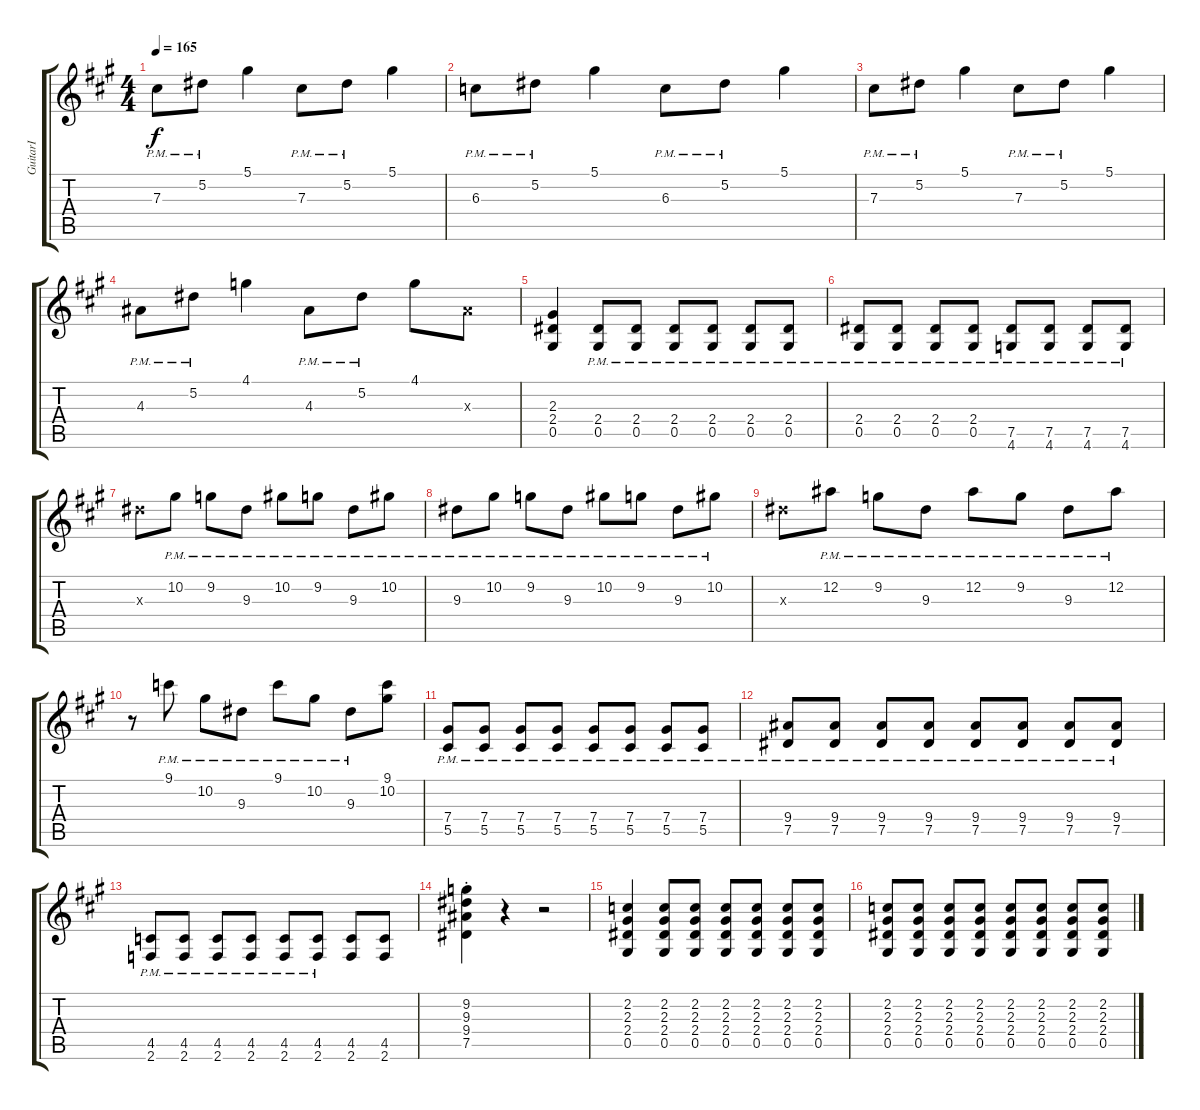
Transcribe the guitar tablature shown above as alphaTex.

\track ("GuitarⅠ" "GuitarⅠ") {instrument overdrivenguitar}
\staff {score tabs}
\tuning (Eb4 Bb3 Gb3 Db3 Ab2 Eb2) {hide}
\ts (4 4)
\tempo 165
\clef g2
\ks a
7.3{pm}.8{dy f} 5.2{pm}.8 5.1.4 7.3{pm}.8 5.2{pm}.8 5.1.4 |
6.3{pm}.8 5.2{pm}.8 5.1.4 6.3{pm}.8 5.2{pm}.8 5.1.4 |
7.3{pm}.8 5.2{pm}.8 5.1.4 7.3{pm}.8 5.2{pm}.8 5.1.4 |
4.3{pm}.8 5.2{pm}.8 4.1.4 4.3{pm}.8 5.2{pm}.8 4.1.8 4.3{x}.8 |
(2.3 2.4 0.5).4 (2.4{pm} 0.5{pm}).8 (2.4{pm} 0.5{pm}).8 (2.4{pm} 0.5{pm}).8 (2.4{pm} 0.5{pm}).8 (2.4{pm} 0.5{pm}).8 (2.4{pm} 0.5{pm}).8 |
(2.4{pm} 0.5{pm}).8 (2.4{pm} 0.5{pm}).8 (2.4{pm} 0.5{pm}).8 (2.4{pm} 0.5{pm}).8 (7.5{pm} 4.6{pm}).8 (7.5{pm} 4.6{pm}).8 (7.5{pm} 4.6{pm}).8 (7.5{pm} 4.6{pm}).8 |
9.3{x}.8 10.2{pm}.8 9.2{pm}.8 9.3{pm}.8 10.2{pm}.8 9.2{pm}.8 9.3{pm}.8 10.2{pm}.8 |
9.3{pm}.8 10.2{pm}.8 9.2{pm}.8 9.3{pm}.8 10.2{pm}.8 9.2{pm}.8 9.3{pm}.8 10.2{pm}.8 |
9.3{x}.8 12.2{pm}.8 9.2{pm}.8 9.3{pm}.8 12.2{pm}.8 9.2{pm}.8 9.3{pm}.8 12.2{pm}.8 |
r.8 9.1{pm}.8 10.2{pm}.8 9.3{pm}.8 9.1{pm}.8 10.2{pm}.8 9.3{pm}.8 (9.1 10.2).8 |
(7.4{pm} 5.5{pm}).8 (7.4{pm} 5.5{pm}).8 (7.4{pm} 5.5{pm}).8 (7.4{pm} 5.5{pm}).8 (7.4{pm} 5.5{pm}).8 (7.4{pm} 5.5{pm}).8 (7.4{pm} 5.5{pm}).8 (7.4{pm} 5.5{pm}).8 |
(9.4{pm} 7.5{pm}).8 (9.4{pm} 7.5{pm}).8 (9.4{pm} 7.5{pm}).8 (9.4{pm} 7.5{pm}).8 (9.4{pm} 7.5{pm}).8 (9.4{pm} 7.5{pm}).8 (9.4{pm} 7.5{pm}).8 (9.4{pm} 7.5{pm}).8 |
(4.5{pm} 2.6{pm}).8 (4.5{pm} 2.6{pm}).8 (4.5{pm} 2.6{pm}).8 (4.5{pm} 2.6{pm}).8 (4.5{pm} 2.6{pm}).8 (4.5{pm} 2.6{pm}).8 (4.5 2.6).8 (4.5 2.6).8 |
(9.2 9.3 9.4{st} 7.5).4 r.4 r.2 |
(2.2 2.3 2.4 0.5).4 (2.2 2.3 2.4 0.5).8 (2.2 2.3 2.4 0.5).8 (2.2 2.3 2.4 0.5).8 (2.2 2.3 2.4 0.5).8 (2.2 2.3 2.4 0.5).8 (2.2 2.3 2.4 0.5).8 |
(2.2 2.3 2.4 0.5).8 (2.2 2.3 2.4 0.5).8 (2.2 2.3 2.4 0.5).8 (2.2 2.3 2.4 0.5).8 (2.2 2.3 2.4 0.5).8 (2.2 2.3 2.4 0.5).8 (2.2 2.3 2.4 0.5).8 (2.2 2.3 2.4 0.5).8
